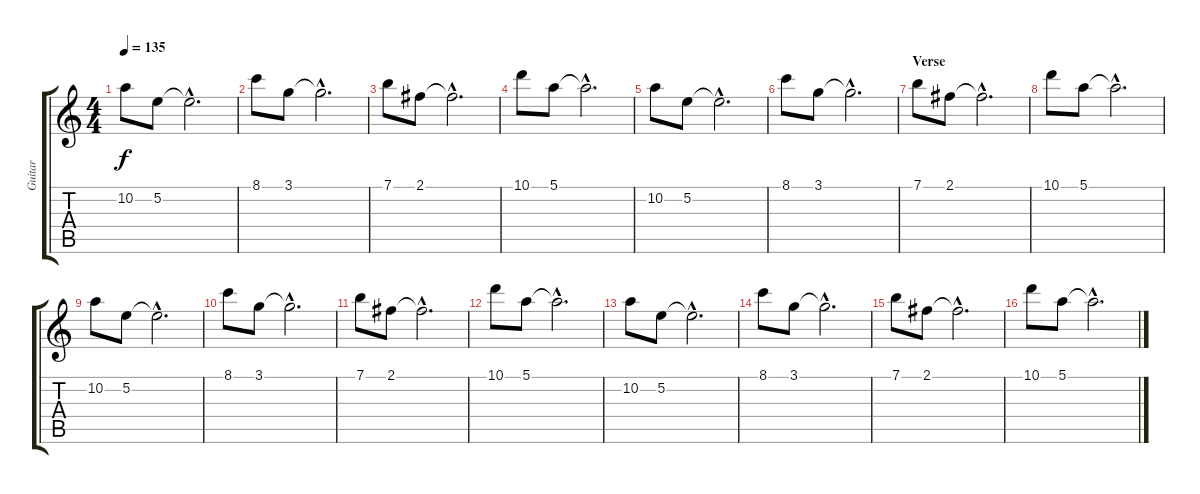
\track ("Guitar" "Guitar") {instrument distortionguitar}
\staff {score tabs}
\tuning (E4 B3 G3 D3 A2 E2) {hide}
\ts (4 4)
\tempo 135
\clef g2
\ks c
10.2.8{dy f} 5.2.8 5.2{hac t}.2{d} |
8.1.8 3.1.8 3.1{hac t}.2{d} |
7.1.8 2.1.8 2.1{hac t}.2{d} |
10.1.8 5.1.8 5.1{hac t}.2{d} |
10.2.8 5.2.8 5.2{hac t}.2{d} |
8.1.8 3.1.8 3.1{hac t}.2{d} |
\section ("" "Verse")
7.1.8 2.1.8 2.1{hac t}.2{d} |
10.1.8 5.1.8 5.1{hac t}.2{d} |
10.2.8 5.2.8 5.2{hac t}.2{d} |
8.1.8 3.1.8 3.1{hac t}.2{d} |
7.1.8 2.1.8 2.1{hac t}.2{d} |
10.1.8 5.1.8 5.1{hac t}.2{d} |
10.2.8 5.2.8 5.2{hac t}.2{d} |
8.1.8 3.1.8 3.1{hac t}.2{d} |
7.1.8 2.1.8 2.1{hac t}.2{d} |
10.1.8 5.1.8 5.1{hac t}.2{d}
